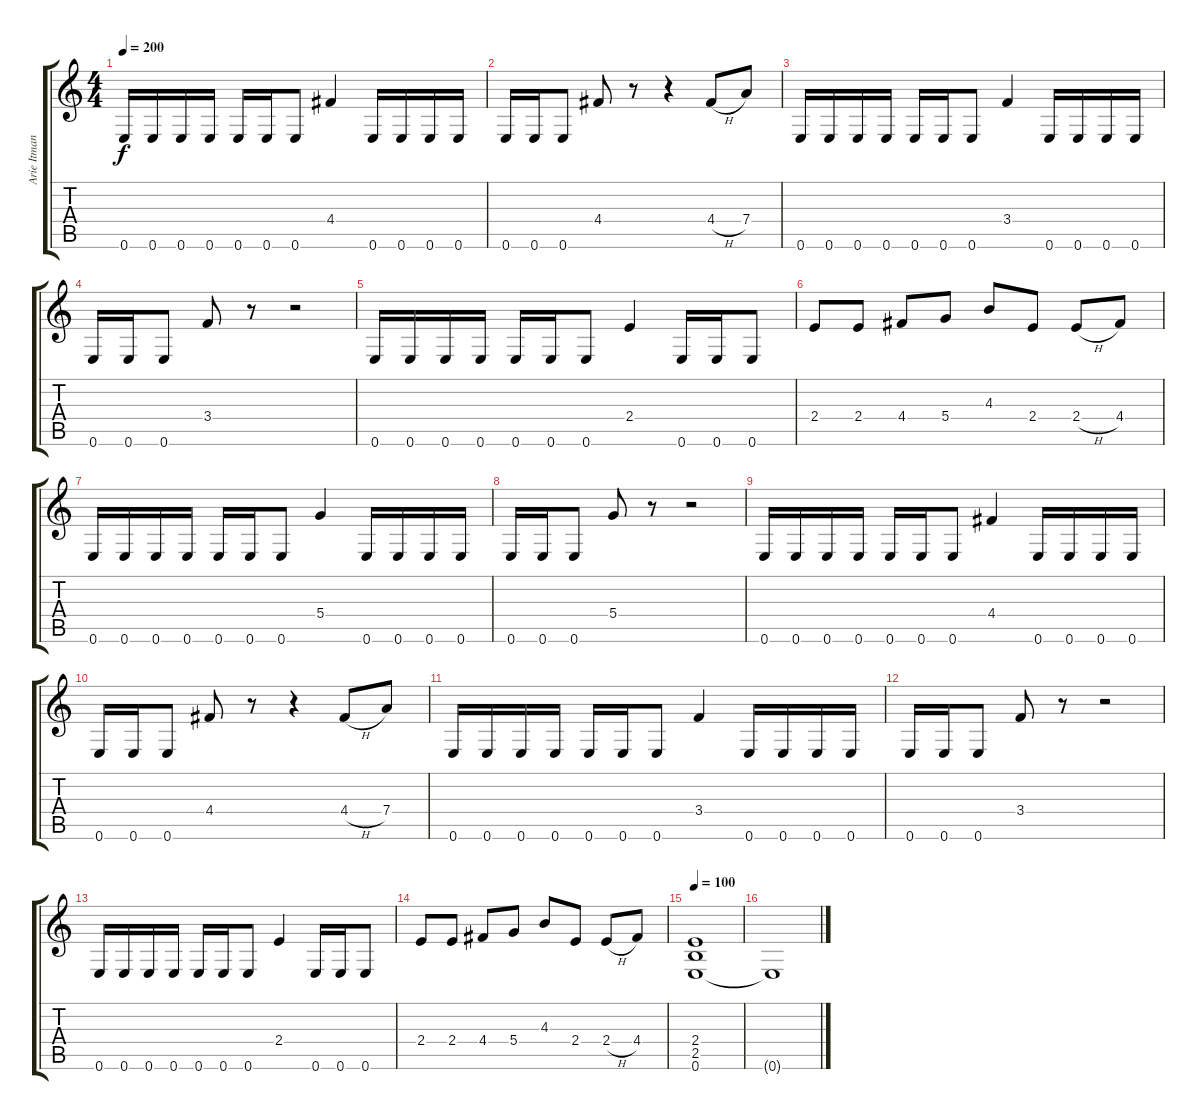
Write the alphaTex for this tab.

\track ("Arie Itman" "Arie Itman") {instrument distortionguitar}
\staff {score tabs}
\tuning (E4 B3 G3 D3 A2 E2) {hide}
\ts (4 4)
\tempo 200
\clef g2
\ks c
0.6.16{dy f} 0.6.16 0.6.16 0.6.16 0.6.16 0.6.16 0.6.8 4.4.4 0.6.16 0.6.16 0.6.16 0.6.16 |
0.6.16 0.6.16 0.6.8 4.4.8 r.8 r.4 4.4{h}.8 7.4.8 |
0.6.16 0.6.16 0.6.16 0.6.16 0.6.16 0.6.16 0.6.8 3.4.4 0.6.16 0.6.16 0.6.16 0.6.16 |
0.6.16 0.6.16 0.6.8 3.4.8 r.8 r.2 |
0.6.16 0.6.16 0.6.16 0.6.16 0.6.16 0.6.16 0.6.8 2.4.4 0.6.16 0.6.16 0.6.8 |
2.4.8 2.4.8 4.4.8 5.4.8 4.3.8 2.4.8 2.4{h}.8 4.4.8 |
0.6.16 0.6.16 0.6.16 0.6.16 0.6.16 0.6.16 0.6.8 5.4.4 0.6.16 0.6.16 0.6.16 0.6.16 |
0.6.16 0.6.16 0.6.8 5.4.8 r.8 r.2 |
0.6.16 0.6.16 0.6.16 0.6.16 0.6.16 0.6.16 0.6.8 4.4.4 0.6.16 0.6.16 0.6.16 0.6.16 |
0.6.16 0.6.16 0.6.8 4.4.8 r.8 r.4 4.4{h}.8 7.4.8 |
0.6.16 0.6.16 0.6.16 0.6.16 0.6.16 0.6.16 0.6.8 3.4.4 0.6.16 0.6.16 0.6.16 0.6.16 |
0.6.16 0.6.16 0.6.8 3.4.8 r.8 r.2 |
0.6.16 0.6.16 0.6.16 0.6.16 0.6.16 0.6.16 0.6.8 2.4.4 0.6.16 0.6.16 0.6.8 |
2.4.8 2.4.8 4.4.8 5.4.8 4.3.8 2.4.8 2.4{h}.8 4.4.8 |
\tempo 100
(2.4 2.5 0.6).1 |
0.6{t}.1
